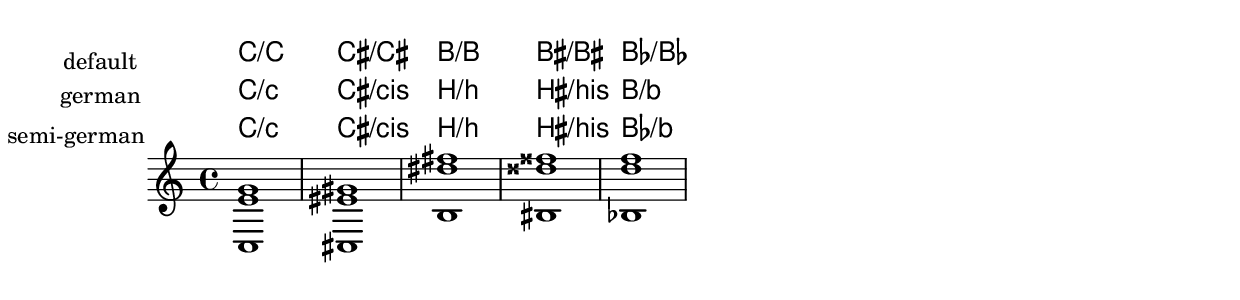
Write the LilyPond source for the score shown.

%% Do not edit this file; it is auto-generated from LSR http://lsr.dsi.unimi.it
%% This file is in the public domain.
\version "2.11.66"

\header {
  lsrtags = "chords"

  texidoces = "
La nomenclatura inglesa (predeterminada) para los acordes del
cifrado americano se puede cambiar por la alemana
(@code{\\germanChords} sustituye B y Bes por H y B) o por la semi-alemana
(@code{\\semiGermanChords} sustituye B y Bes por H y Bb).

"
  doctitlees = "Cambiar la nomenclatura de los acordes del cifrado americano por la notación alemana o semi-alemana"

  texidoc = "
The english naming of chords (default) can be changed to german 
(@code{\\germanChords} replaces B and Bes to H and B) or semi-german 
(@code{\\semiGermanChords} replaces B and Bes to H and Bb).




"
  doctitle = "Changing the chord names to German or semi-German notation"
} % begin verbatim

music = \chordmode {
  c1/c cis/cis
  b/b bis/bis bes/bes
} 

%% The following is only here to print the names of the
%% chords styles; it can be removed if you do not need to
%% print them.

\layout {
  \context {\ChordNames \consists Instrument_name_engraver }
}

<<
  \new ChordNames {
    \set ChordNames.instrumentName = #"default"
    \music
  }
  \new ChordNames {
    \set ChordNames.instrumentName = #"german"
    \germanChords \music }
  \new ChordNames {
    \set ChordNames.instrumentName = #"semi-german"
    \semiGermanChords \music }
  \context Voice { \music }
>>
